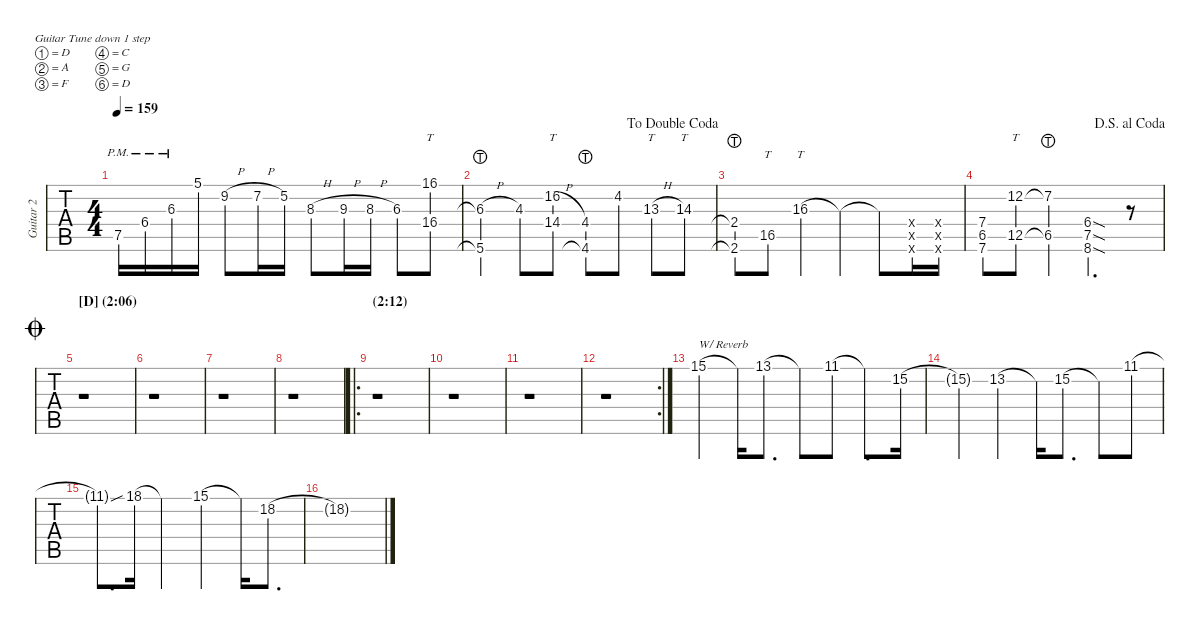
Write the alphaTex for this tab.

\defaultSystemsLayout 4
\hideDynamics
\bracketExtendMode nobrackets
\multiTrackTrackNamePolicy allsystems
\firstSystemTrackNameMode fullname
\otherSystemsTrackNameMode fullname
\track ("Guitar 2" "Guitar 2") {instrument distortionguitar}
\staff {tabs}
\tuning (D4 A3 F3 C3 G2 D2)
\ts (4 4)
\tempo 159
\clef g2
\ks c
7.5{pm}.16{dy mf} 6.4{pm acc #}.16 6.3{pm acc #}.16 5.1.16 9.2{h acc #}.8 7.2{h acc #}.16 5.2.16 8.3{h acc #}.8 9.3{h}.16 8.3{h acc #}.16 6.3{acc #}.8 (16.4{acc #} 16.1{acc #}).8{tt} |
\jump dadoublecoda
(5.6{lht} 6.3{h lht acc #}).4 4.3.8 (16.2{h acc #} 14.4).8{tt} (4.6{lht acc #} 4.4{lht acc #}).8 4.2{acc #}.8 13.3{h acc #}.8{tt} 14.3.8{tt} |
(2.6{lht acc #} 2.4{lht}).8 16.5{acc #}.8{tt} 16.3.4{tt} 16.3{t}.4 16.3{t}.8 (7.6{x} 7.4{x} 6.5{x acc #}).16 (7.6{x} 7.4{x} 6.5{x acc #}).16 |
\jump dalsegnoalcoda
(6.5{acc #} 7.6 7.4).8 (12.2 12.5).8{tt} (6.5{lht st acc #} 7.2{lht st acc #}).4 (8.6{sod acc #} 6.4{sod acc #} 7.5{sod}).4{d} r.8 |
\section ("D" "(2:06)")
\jump coda
r.1 |
r.1 |
r.1 |
r.1 |
\ro
\section ("" "(2:12)")
r.1 |
r.1 |
r.1 |
\rc 2
r.1 |
15.1.4{txt "W/ Reverb" instrument acousticguitarsteel} 15.1{t}.16 13.1{acc #}.8{d} 13.1{t acc #}.8 11.1{acc #}.8 11.1{t acc #}.8{d} 15.2.16 |
15.2{t}.4 13.2{acc #}.4 13.2{t acc #}.16 15.2.8{d} 15.2{t}.8 11.1{acc #}.8 |
11.1{t acc #}.8{d} 18.1{sib acc #}.16 18.1{t acc #}.4 15.1.4 15.1{t}.16 18.2{acc #}.8{d} |
18.2{t acc #}.1
